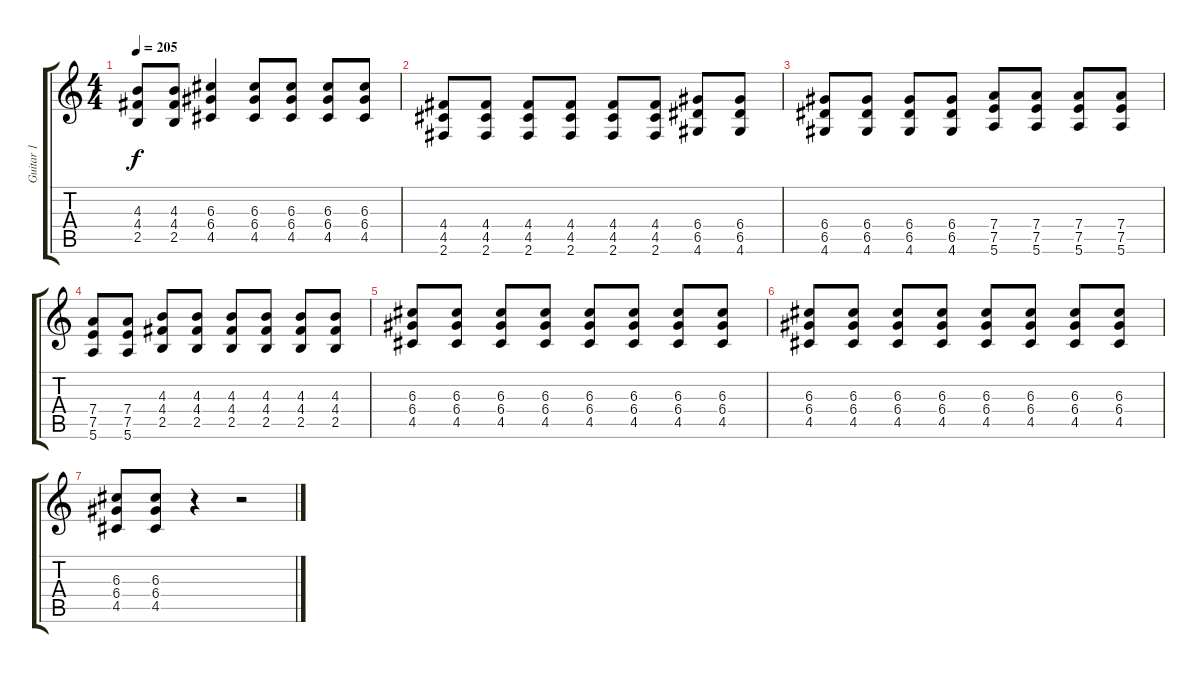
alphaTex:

\track ("Guitar 1" "Guitar 1") {instrument overdrivenguitar}
\staff {score tabs}
\tuning (E4 B3 G3 D3 A2 E2) {hide}
\ts (4 4)
\tempo 205
\clef g2
\ks c
(4.3 4.4 2.5).8{dy f} (4.3 4.4 2.5).8 (6.3 6.4 4.5).4 (6.3 6.4 4.5).8 (6.3 6.4 4.5).8 (6.3 6.4 4.5).8 (6.3 6.4 4.5).8 |
(4.4 4.5 2.6).8 (4.4 4.5 2.6).8 (4.4 4.5 2.6).8 (4.4 4.5 2.6).8 (4.4 4.5 2.6).8 (4.4 4.5 2.6).8 (6.4 6.5 4.6).8 (6.4 6.5 4.6).8 |
(6.4 6.5 4.6).8 (6.4 6.5 4.6).8 (6.4 6.5 4.6).8 (6.4 6.5 4.6).8 (7.4 7.5 5.6).8 (7.4 7.5 5.6).8 (7.4 7.5 5.6).8 (7.4 7.5 5.6).8 |
(7.4 7.5 5.6).8 (7.4 7.5 5.6).8 (4.3 4.4 2.5).8 (4.3 4.4 2.5).8 (4.3 4.4 2.5).8 (4.3 4.4 2.5).8 (4.3 4.4 2.5).8 (4.3 4.4 2.5).8 |
(6.3 6.4 4.5).8 (6.3 6.4 4.5).8 (6.3 6.4 4.5).8 (6.3 6.4 4.5).8 (6.3 6.4 4.5).8 (6.3 6.4 4.5).8 (6.3 6.4 4.5).8 (6.3 6.4 4.5).8 |
(6.3 6.4 4.5).8 (6.3 6.4 4.5).8 (6.3 6.4 4.5).8 (6.3 6.4 4.5).8 (6.3 6.4 4.5).8 (6.3 6.4 4.5).8 (6.3 6.4 4.5).8 (6.3 6.4 4.5).8 |
(6.3 6.4 4.5).8 (6.3 6.4 4.5).8 r.4 r.2
